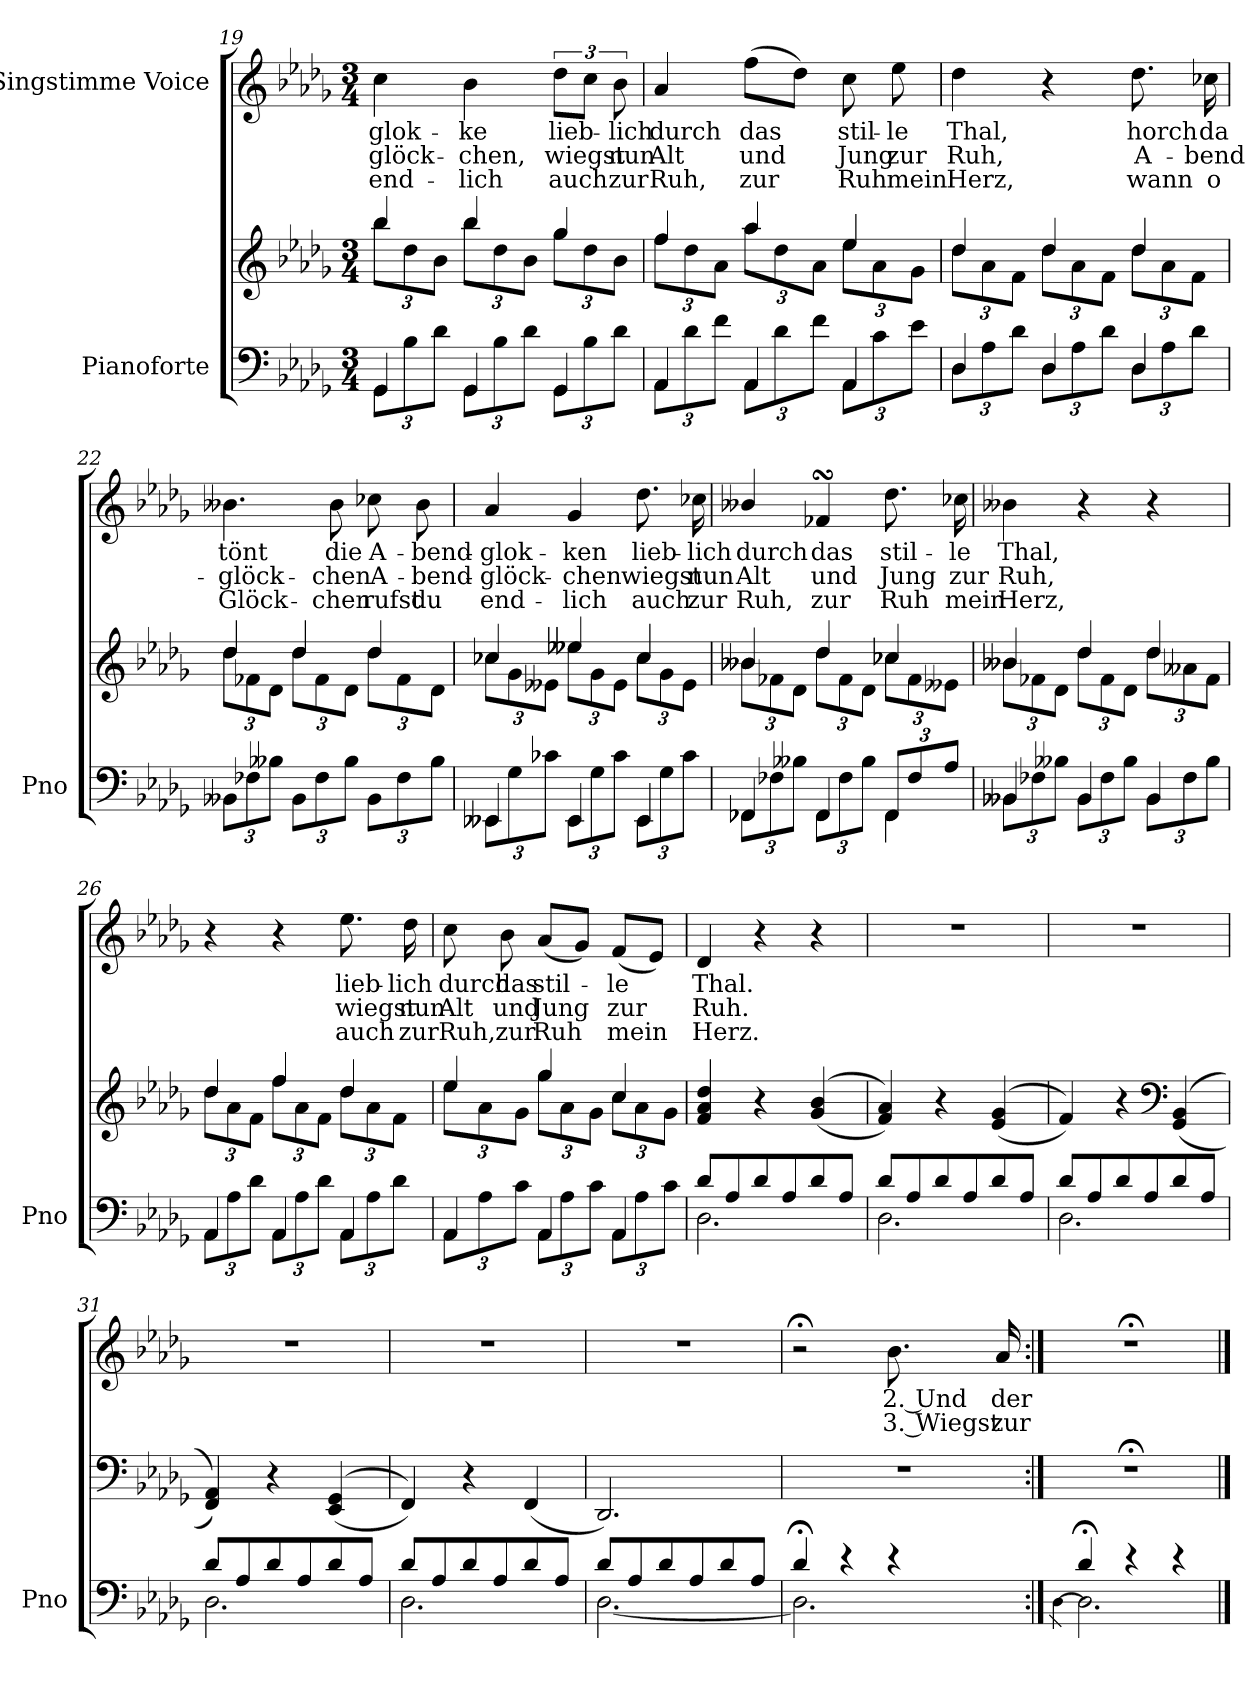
**kern	**kern	**kern	**text	**text	**text
*part2	*part2	*part1	*part1	*part1	*part1
*staff3	*staff2	*staff1	*staff1	*staff1	*staff1
*I"Pianoforte	*	*I"Singstimme Voice	*	*	*
*I'Pno	*	*	*	*	*
*clefF4	*clefG2	*clefG2	*	*	*
*k[b-e-a-d-g-]	*k[b-e-a-d-g-]	*k[b-e-a-d-g-]	*	*	*
*M3/4	*M3/4	*M3/4	*	*	*
=19	=19	=19	=19	=19	=19
*^	*^	*	*	*	*
12GG-\L	4GG-/	4bb-/	12bb-\L	4cc\	-glok-	-glöck-	end-
12B-\	.	.	12dd-\	.	.	.	.
12d-\J	.	.	12b-\J	.	.	.	.
*Xbrackettup	*	*	*Xbrackettup	*	*	*	*
12GG-\L	4GG-/	4bb-/	12bb-\L	4b-\	-ke	-chen,	-lich
12B-\	.	.	12dd-\	.	.	.	.
12d-\J	.	.	12b-\J	.	.	.	.
12GG-\L	4GG-/	4gg-/	12gg-\L	12dd-\L	lieb-	wiegst	auch
12B-\	.	.	12dd-\	12cc\J	.	.	.
12d-\J	.	.	12b-\J	12b-\	-lich	nun	zur
=20	=20	=20	=20	=20	=20	=20	=20
*brackettup	*	*	*brackettup	*	*	*	*
12AA-\L	4AA-/	4ff/	12ff\L	4a-/	durch	Alt	Ruh,
12d-\	.	.	12dd-\	.	.	.	.
12f\J	.	.	12a-\J	.	.	.	.
*Xbrackettup	*	*	*Xbrackettup	*	*	*	*
12AA-\L	4AA-/	4aa-/	12aa-\L	(8ff\L	das	und	zur
12d-\	.	.	12dd-\	.	.	.	.
.	.	.	.	8dd-\J)	.	.	.
12f\J	.	.	12a-\J	.	.	.	.
12AA-\L	4AA-/	4ee-/	12ee-\L	8cc\	stil-	Jung	Ruh
12c\	.	.	12a-\	.	.	.	.
.	.	.	.	8ee-\	-le	zur	mein
12e-\J	.	.	12g-\J	.	.	.	.
=21	=21	=21	=21	=21	=21	=21	=21
*brackettup	*	*	*brackettup	*	*	*	*
12D-\L	4D-/	4dd-/	12dd-\L	4dd-\	Thal,	Ruh,	Herz,
12A-\	.	.	12a-\	.	.	.	.
12d-\J	.	.	12f\J	.	.	.	.
*Xbrackettup	*	*	*Xbrackettup	*	*	*	*
12D-\L	4D-/	4dd-/	12dd-\L	4r	.	.	.
12A-\	.	.	12a-\	.	.	.	.
12d-\J	.	.	12f\J	.	.	.	.
12D-\L	4D-/	4dd-/	12dd-\L	8.dd-\	horch	A-	wann
12A-\	.	.	12a-\	.	.	.	.
12d-\J	.	.	12f\J	.	.	.	.
.	.	.	.	16cc-X\	da	-bend-	o
*v	*v	*	*	*	*	*	*
=22	=22	=22	=22	=22	=22	=22
*brackettup	*	*brackettup	*	*	*	*
12BB--X\L	4dd-/	12dd-\L	4.b--X\	tönt	-glöck-	Glöck-
12F-X\	.	12f-X\	.	.	.	.
12B--X\J	.	12d-\J	.	.	.	.
*Xbrackettup	*	*Xbrackettup	*	*	*	*
12BB--\L	4dd-/	12dd-\L	.	.	.	.
12F-\	.	12f-\	.	.	.	.
.	.	.	8b--\	die	-chen	-chen
12B--\J	.	12d-\J	.	.	.	.
12BB--\L	4dd-/	12dd-\L	8cc-X\	A-	A-	rufst
12F-\	.	12f-\	.	.	.	.
.	.	.	8b--\	-bend-	-bend-	du
12B--\J	.	12d-\J	.	.	.	.
=23	=23	=23	=23	=23	=23	=23
*brackettup	*	*brackettup	*	*	*	*
*^	*	*	*	*	*	*
12EE--X\L	4EE--/	4cc-X/	12cc-\L	4a-/	-glok-	-glöck-	end-
12G-\	.	.	12g-\	.	.	.	.
12c-X\J	.	.	12e--X\J	.	.	.	.
*Xbrackettup	*	*	*Xbrackettup	*	*	*	*
12EE--\L	4EE--/	4ee--X/	12ee--\L	4g-/	-ken	-chen	-lich
12G-\	.	.	12g-\	.	.	.	.
12c-\J	.	.	12e--\J	.	.	.	.
12EE--\L	4EE--/	4cc-/	12cc-\L	8.dd-\	lieb-	wiegst	auch
12G-\	.	.	12g-\	.	.	.	.
12c-\J	.	.	12e--\J	.	.	.	.
.	.	.	.	16cc-X\	-lich	nun	zur
=24	=24	=24	=24	=24	=24	=24	=24
*brackettup	*	*	*brackettup	*	*	*	*
12FF-X\L	4FF-/	4b--X/	12b--\L	4b--X/	durch	Alt	Ruh,
12F-X\	.	.	12f-X\	.	.	.	.
12B--X\J	.	.	12d-\J	.	.	.	.
*Xbrackettup	*	*	*Xbrackettup	*	*	*	*
12FF-\L	4FF-/	4dd-/	12dd-\L	4f-XsSSs/	das	und	zur
12F-\	.	.	12f-\	.	.	.	.
12B--\J	.	.	12d-\J	.	.	.	.
12FF-/L	4FF-\	4cc-X/	12cc-\L	8.dd-\	stil-	Jung	Ruh
12F-/	.	.	12f-\	.	.	.	.
12A-/J	.	.	12e--X\J	.	.	.	.
.	.	.	.	16cc-X\	-le	zur	mein
=25	=25	=25	=25	=25	=25	=25	=25
*brackettup	*	*	*brackettup	*	*	*	*
12BB--X\L	4BB--/	4b--X/	12b--\L	4b--X\	Thal,	Ruh,	Herz,
12F-X\	.	.	12f-X\	.	.	.	.
12B--X\J	.	.	12d-\J	.	.	.	.
*Xbrackettup	*	*	*Xbrackettup	*	*	*	*
12BB--\L	4BB--/	4dd-/	12dd-\L	4r	.	.	.
12F-\	.	.	12f-\	.	.	.	.
12B--\J	.	.	12d-\J	.	.	.	.
12BB--\L	4BB--/	4dd-/	12dd-\L	4r	.	.	.
12F-\	.	.	12a--X\	.	.	.	.
12B--\J	.	.	12f-\J	.	.	.	.
=26	=26	=26	=26	=26	=26	=26	=26
*brackettup	*	*	*brackettup	*	*	*	*
12AA-\L	4AA-/	4dd-/	12dd-\L	4r	.	.	.
12A-\	.	.	12a-\	.	.	.	.
12d-\J	.	.	12f\J	.	.	.	.
*Xbrackettup	*	*	*Xbrackettup	*	*	*	*
12AA-\L	4AA-/	4ff/	12ff\L	4r	.	.	.
12A-\	.	.	12a-\	.	.	.	.
12d-\J	.	.	12f\J	.	.	.	.
12AA-\L	4AA-/	4dd-/	12dd-\L	8.ee-\	lieb-	wiegst	auch
12A-\	.	.	12a-\	.	.	.	.
12d-\J	.	.	12f\J	.	.	.	.
.	.	.	.	16dd-\	-lich	nun	zur
=27	=27	=27	=27	=27	=27	=27	=27
*brackettup	*	*	*brackettup	*	*	*	*
12AA-\L	4AA-/	4ee-/	12ee-\L	8cc\	durch	Alt	Ruh,
12A-\	.	.	12a-\	.	.	.	.
.	.	.	.	8b-\	das	und	zur
12c\J	.	.	12g-\J	.	.	.	.
*Xbrackettup	*	*	*Xbrackettup	*	*	*	*
12AA-\L	4AA-/	4gg-/	12gg-\L	(8a-/L	stil-	Jung	Ruh
12A-\	.	.	12a-\	.	.	.	.
.	.	.	.	8g-/J)	.	.	.
12c\J	.	.	12g-\J	.	.	.	.
12AA-\L	4AA-/	4cc/	12cc\L	(8f/L	-le	zur	mein
12A-\	.	.	12a-\	.	.	.	.
.	.	.	.	8e-/J)	.	.	.
12c\J	.	.	12g-\J	.	.	.	.
*	*	*v	*v	*	*	*	*
=28	=28	=28	=28	=28	=28	=28
8d-/L	2.D-\	4f/ 4a-/ 4dd-/	4d-/	Thal.	Ruh.	Herz.
8A-/	.	.	.	.	.	.
8d-/	.	4r	4r	.	.	.
8A-/	.	.	.	.	.	.
8d-/	.	(>(4g-/ 4b-/	4r	.	.	.
8A-/J	.	.	.	.	.	.
=29	=29	=29	=29	=29	=29	=29
8d-/L	2.D-\	4f/ 4a-/))	2.r	.	.	.
8A-/	.	.	.	.	.	.
8d-/	.	4r	.	.	.	.
8A-/	.	.	.	.	.	.
8d-/	.	((>4e-/ 4g-/	.	.	.	.
8A-/J	.	.	.	.	.	.
=30	=30	=30	=30	=30	=30	=30
8d-/L	2.D-\	4f/))	2.r	.	.	.
8A-/	.	.	.	.	.	.
8d-/	.	4r	.	.	.	.
8A-/	.	.	.	.	.	.
*	*	*clefF4	*	*	*	*
8d-/	.	((>4GG-/ 4BB-/	.	.	.	.
8A-/J	.	.	.	.	.	.
=31	=31	=31	=31	=31	=31	=31
8d-/L	2.D-\	4FF/ 4AA-/))	2.r	.	.	.
8A-/	.	.	.	.	.	.
8d-/	.	4r	.	.	.	.
8A-/	.	.	.	.	.	.
8d-/	.	((>4EE-/ 4GG-/	.	.	.	.
8A-/J	.	.	.	.	.	.
=32	=32	=32	=32	=32	=32	=32
8d-/L	2.D-\	4FF/))	2.r	.	.	.
8A-/	.	.	.	.	.	.
8d-/	.	4r	.	.	.	.
8A-/	.	.	.	.	.	.
8d-/	.	(4FF/	.	.	.	.
8A-/J	.	.	.	.	.	.
=33	=33	=33	=33	=33	=33	=33
8d-/L	[2.D-\	2.DD-/)	2.r	.	.	.
8A-/	.	.	.	.	.	.
8d-/	.	.	.	.	.	.
8A-/	.	.	.	.	.	.
8d-/	.	.	.	.	.	.
8A-/J	.	.	.	.	.	.
=34	=34	=34	=34	=34	=34	=34
4d-;</	2.D-\]	2.r	2r;<	.	.	.
4r	.	.	.	.	.	.
4r	.	.	8.b-\	2. Und	3. Wiegst	.
.	.	.	16a-/	der	zur	.
=35:|!	=35:|!	=35:|!	=35:|!	=35:|!	=35:|!	=35:|!
.	[4qD-\	.	.	.	.	.
4d-;</	2.D-\]	2.r;<	2.r;<	.	.	.
4r	.	.	.	.	.	.
4r	.	.	.	.	.	.
*v	*v	*	*	*	*	*
==	==	==	==	==	==
*-	*-	*-	*-	*-	*-
